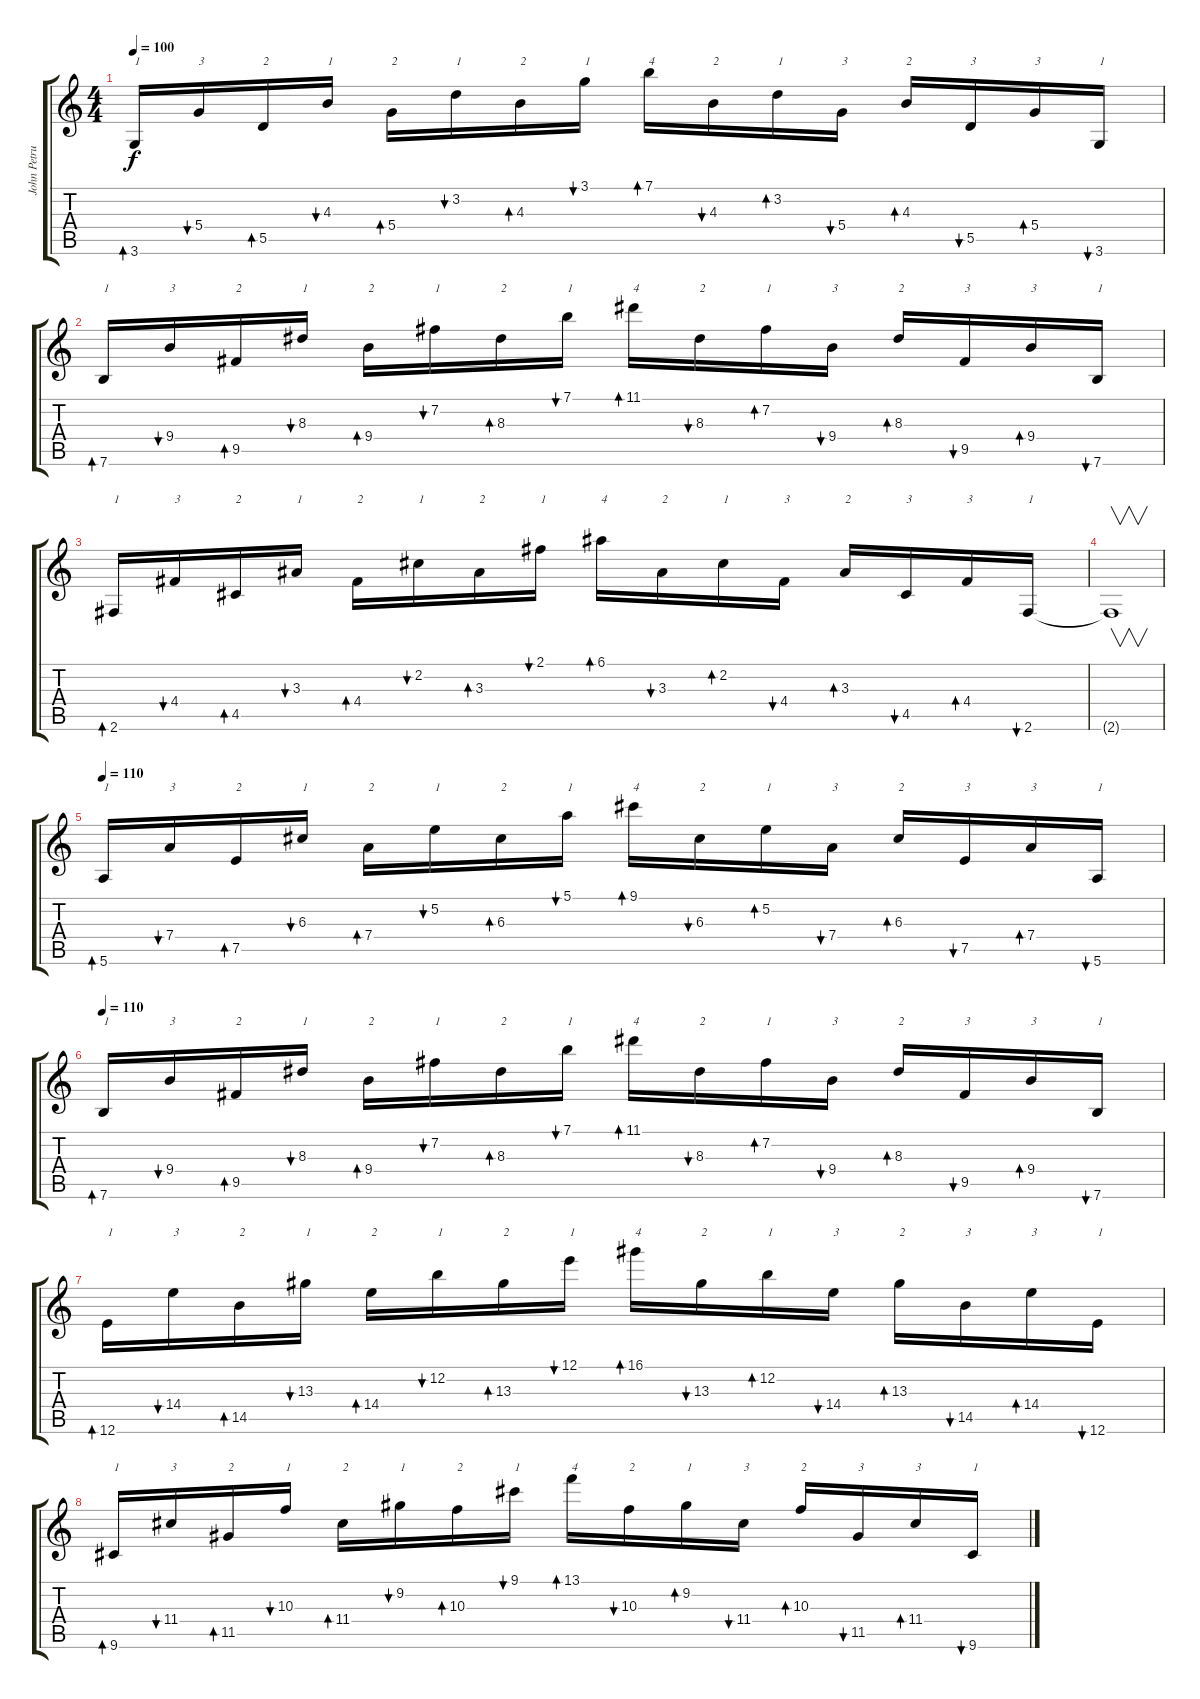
\track ("John Petrucci" "John Petru") {instrument overdrivenguitar}
\staff {score tabs}
\tuning (E4 B3 G3 D3 A2 E2) {hide}
\ts (4 4)
\tempo 100
\clef g2
\ks c
3.6.16{bd 60 txt "1" dy f} 5.4.16{bu 60 txt "3"} 5.5.16{bd 60 txt "2"} 4.3.16{bu 60 txt "1"} 5.4.16{bd 60 txt "2"} 3.2.16{bu 60 txt "1"} 4.3.16{bd 60 txt "2"} 3.1.16{bu 60 txt "1"} 7.1.16{bd 60 txt "4"} 4.3.16{bu 60 txt "2"} 3.2.16{bd 60 txt "1"} 5.4.16{bu 60 txt "3"} 4.3.16{bd 60 txt "2"} 5.5.16{bu 60 txt "3"} 5.4.16{bd 60 txt "3"} 3.6.16{bu 60 txt "1"} |
7.6.16{bd 60 txt "1"} 9.4.16{bu 60 txt "3"} 9.5.16{bd 60 txt "2"} 8.3.16{bu 60 txt "1"} 9.4.16{bd 60 txt "2"} 7.2.16{bu 60 txt "1"} 8.3.16{bd 60 txt "2"} 7.1.16{bu 60 txt "1"} 11.1.16{bd 60 txt "4"} 8.3.16{bu 60 txt "2"} 7.2.16{bd 60 txt "1"} 9.4.16{bu 60 txt "3"} 8.3.16{bd 60 txt "2"} 9.5.16{bu 60 txt "3"} 9.4.16{bd 60 txt "3"} 7.6.16{bu 60 txt "1"} |
2.6.16{bd 60 txt "1"} 4.4.16{bu 60 txt "3"} 4.5.16{bd 60 txt "2"} 3.3.16{bu 60 txt "1"} 4.4.16{bd 60 txt "2"} 2.2.16{bu 60 txt "1"} 3.3.16{bd 60 txt "2"} 2.1.16{bu 60 txt "1"} 6.1.16{bd 60 txt "4"} 3.3.16{bu 60 txt "2"} 2.2.16{bd 60 txt "1"} 4.4.16{bu 60 txt "3"} 3.3.16{bd 60 txt "2"} 4.5.16{bu 60 txt "3"} 4.4.16{bd 60 txt "3"} 2.6.16{bu 60 txt "1"} |
2.6{t}.1{v} |
\tempo 110
5.6.16{bd 60 txt "1"} 7.4.16{bu 60 txt "3"} 7.5.16{bd 60 txt "2"} 6.3.16{bu 60 txt "1"} 7.4.16{bd 60 txt "2"} 5.2.16{bu 60 txt "1"} 6.3.16{bd 60 txt "2"} 5.1.16{bu 60 txt "1"} 9.1.16{bd 60 txt "4"} 6.3.16{bu 60 txt "2"} 5.2.16{bd 60 txt "1"} 7.4.16{bu 60 txt "3"} 6.3.16{bd 60 txt "2"} 7.5.16{bu 60 txt "3"} 7.4.16{bd 60 txt "3"} 5.6.16{bu 60 txt "1"} |
\tempo 110
7.6.16{bd 60 txt "1"} 9.4.16{bu 60 txt "3"} 9.5.16{bd 60 txt "2"} 8.3.16{bu 60 txt "1"} 9.4.16{bd 60 txt "2"} 7.2.16{bu 60 txt "1"} 8.3.16{bd 60 txt "2"} 7.1.16{bu 60 txt "1"} 11.1.16{bd 60 txt "4"} 8.3.16{bu 60 txt "2"} 7.2.16{bd 60 txt "1"} 9.4.16{bu 60 txt "3"} 8.3.16{bd 60 txt "2"} 9.5.16{bu 60 txt "3"} 9.4.16{bd 60 txt "3"} 7.6.16{bu 60 txt "1"} |
12.6.16{bd 60 txt "1"} 14.4.16{bu 60 txt "3"} 14.5.16{bd 60 txt "2"} 13.3.16{bu 60 txt "1"} 14.4.16{bd 60 txt "2"} 12.2.16{bu 60 txt "1"} 13.3.16{bd 60 txt "2"} 12.1.16{bu 60 txt "1"} 16.1.16{bd 60 txt "4"} 13.3.16{bu 60 txt "2"} 12.2.16{bd 60 txt "1"} 14.4.16{bu 60 txt "3"} 13.3.16{bd 60 txt "2"} 14.5.16{bu 60 txt "3"} 14.4.16{bd 60 txt "3"} 12.6.16{bu 60 txt "1"} |
9.6.16{bd 60 txt "1"} 11.4.16{bu 60 txt "3"} 11.5.16{bd 60 txt "2"} 10.3.16{bu 60 txt "1"} 11.4.16{bd 60 txt "2"} 9.2.16{bu 60 txt "1"} 10.3.16{bd 60 txt "2"} 9.1.16{bu 60 txt "1"} 13.1.16{bd 60 txt "4"} 10.3.16{bu 60 txt "2"} 9.2.16{bd 60 txt "1"} 11.4.16{bu 60 txt "3"} 10.3.16{bd 60 txt "2"} 11.5.16{bu 60 txt "3"} 11.4.16{bd 60 txt "3"} 9.6.16{bu 60 txt "1"}
